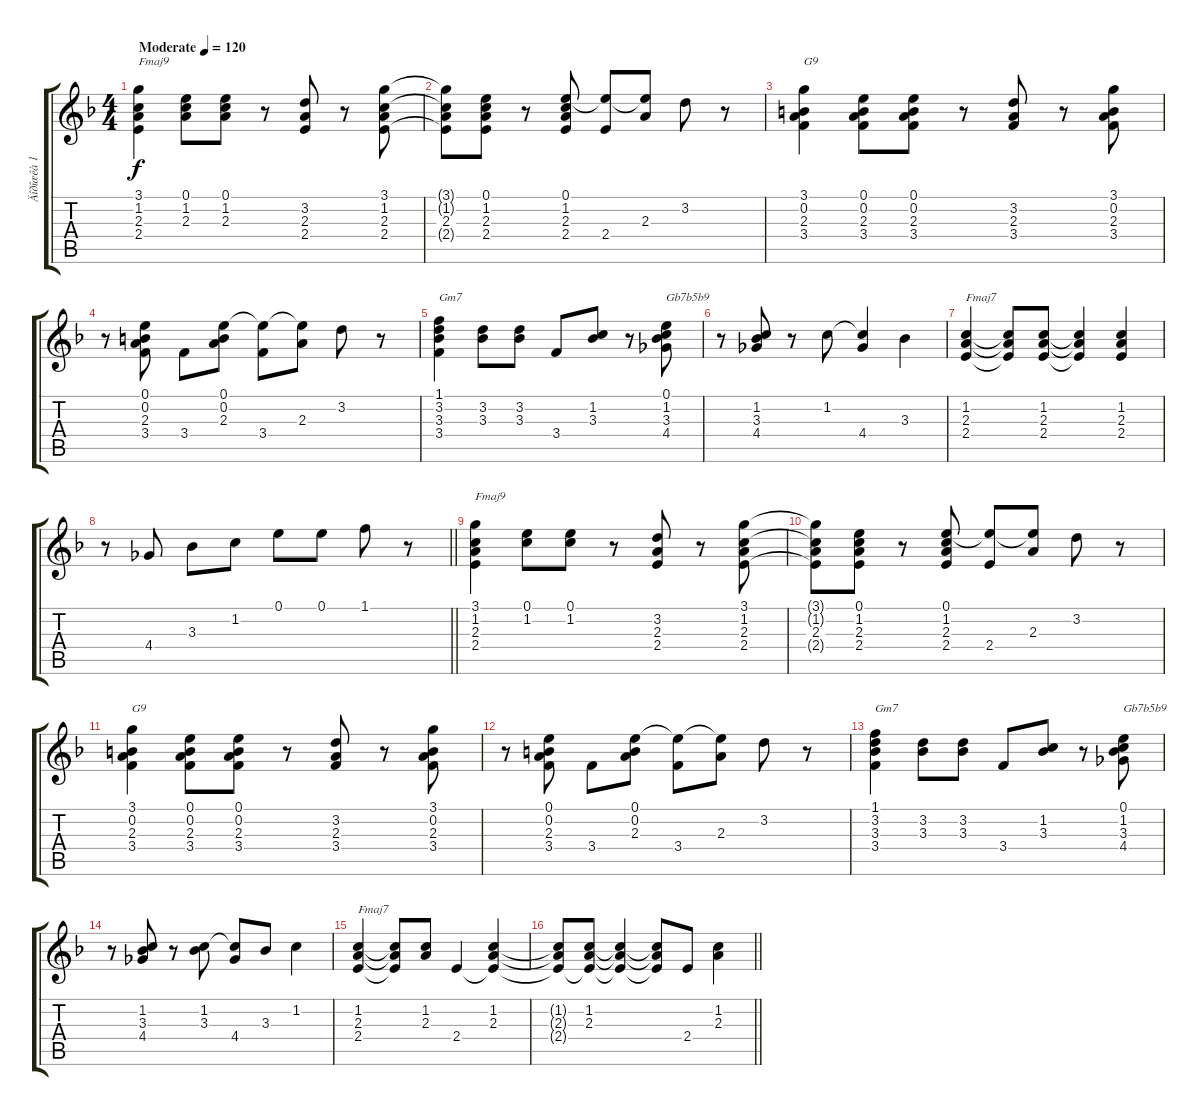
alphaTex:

\track ("Äîðîæêà 1" "Äîðîæêà 1") {instrument acousticguitarsteel}
\staff {score tabs}
\tuning (E4 B3 G3 D3 A2 E2) {hide}
\ts (4 4)
\tempo (120 "Moderate")
\clef g2
\ks f
(3.1 1.2 2.3 2.4).4{txt "Fmaj9" dy f instrument acousticguitarsteel} (0.1 1.2 2.3).8 (0.1 1.2 2.3).8 r.8 (3.2 2.3 2.4).8 r.8 (3.1 1.2 2.3 2.4).8 |
(3.1{t} 1.2{t} 2.3 2.4{t}).8 (0.1 1.2 2.3 2.4).8 r.8 (0.1 1.2 2.3 2.4).8 (0.1{t} 2.4).8 (0.1{t} 2.3).8 3.2.8 r.8 |
(3.1 0.2 2.3 3.4).4{txt "G9"} (0.1 0.2 2.3 3.4).8 (0.1 0.2 2.3 3.4).8 r.8 (3.2 2.3 3.4).8 r.8 (3.1 0.2 2.3 3.4).8 |
r.8 (0.1 0.2 2.3 3.4).8 3.4.8 (0.1 0.2 2.3).8 (0.1{t} 3.4).8 (0.1{t} 2.3).8 3.2.8 r.8 |
(1.1 3.2 3.3 3.4).4{txt "Gm7"} (3.2 3.3).8 (3.2 3.3).8 3.4.8 (1.2 3.3).8 r.8 (0.1 1.2 3.3 4.4).8{txt "Gb7b5b9"} |
r.8 (1.2 3.3 4.4).8 r.8 1.2.8 (1.2{t} 4.4).4 3.3.4 |
(1.2 2.3 2.4).4{txt "Fmaj7"} (1.2{t} 2.3{t} 2.4{t}).8 (1.2 2.3 2.4).8 (1.2{t} 2.3{t} 2.4{t}).4 (1.2 2.3 2.4).4 |
\barLineRight lightlight
r.8 4.4.8 3.3.8 1.2.8 0.1.8 0.1.8 1.1.8 r.8 |
(3.1 1.2 2.3 2.4).4{txt "Fmaj9"} (0.1 1.2).8 (0.1 1.2).8 r.8 (3.2 2.3 2.4).8 r.8 (3.1 1.2 2.3 2.4).8 |
(3.1{t} 1.2{t} 2.3 2.4{t}).8 (0.1 1.2 2.3 2.4).8 r.8 (0.1 1.2 2.3 2.4).8 (0.1{t} 2.4).8 (0.1{t} 2.3).8 3.2.8 r.8 |
(3.1 0.2 2.3 3.4).4{txt "G9"} (0.1 0.2 2.3 3.4).8 (0.1 0.2 2.3 3.4).8 r.8 (3.2 2.3 3.4).8 r.8 (3.1 0.2 2.3 3.4).8 |
r.8 (0.1 0.2 2.3 3.4).8 3.4.8 (0.1 0.2 2.3).8 (0.1{t} 3.4).8 (0.1{t} 2.3).8 3.2.8 r.8 |
(1.1 3.2 3.3 3.4).4{txt "Gm7"} (3.2 3.3).8 (3.2 3.3).8 3.4.8 (1.2 3.3).8 r.8 (0.1 1.2 3.3 4.4).8{txt "Gb7b5b9"} |
r.8 (1.2 3.3 4.4).8 r.8 (1.2 3.3).8 (1.2{t} 4.4).8 3.3.8 1.2.4 |
(1.2 2.3 2.4).4{txt "Fmaj7"} (1.2{t} 2.3{t} 2.4{t}).8 (1.2 2.3).8 2.4.4 (1.2 2.3 2.4{t}).4 |
\barLineRight lightlight
(1.2{t} 2.3{t} 2.4{t}).8 (1.2 2.3 2.4{t}).8 (1.2{t} 2.3{t} 2.4{t}).4 (1.2{t} 2.3{t} 2.4{t}).8 2.4.8 (1.2 2.3).4
